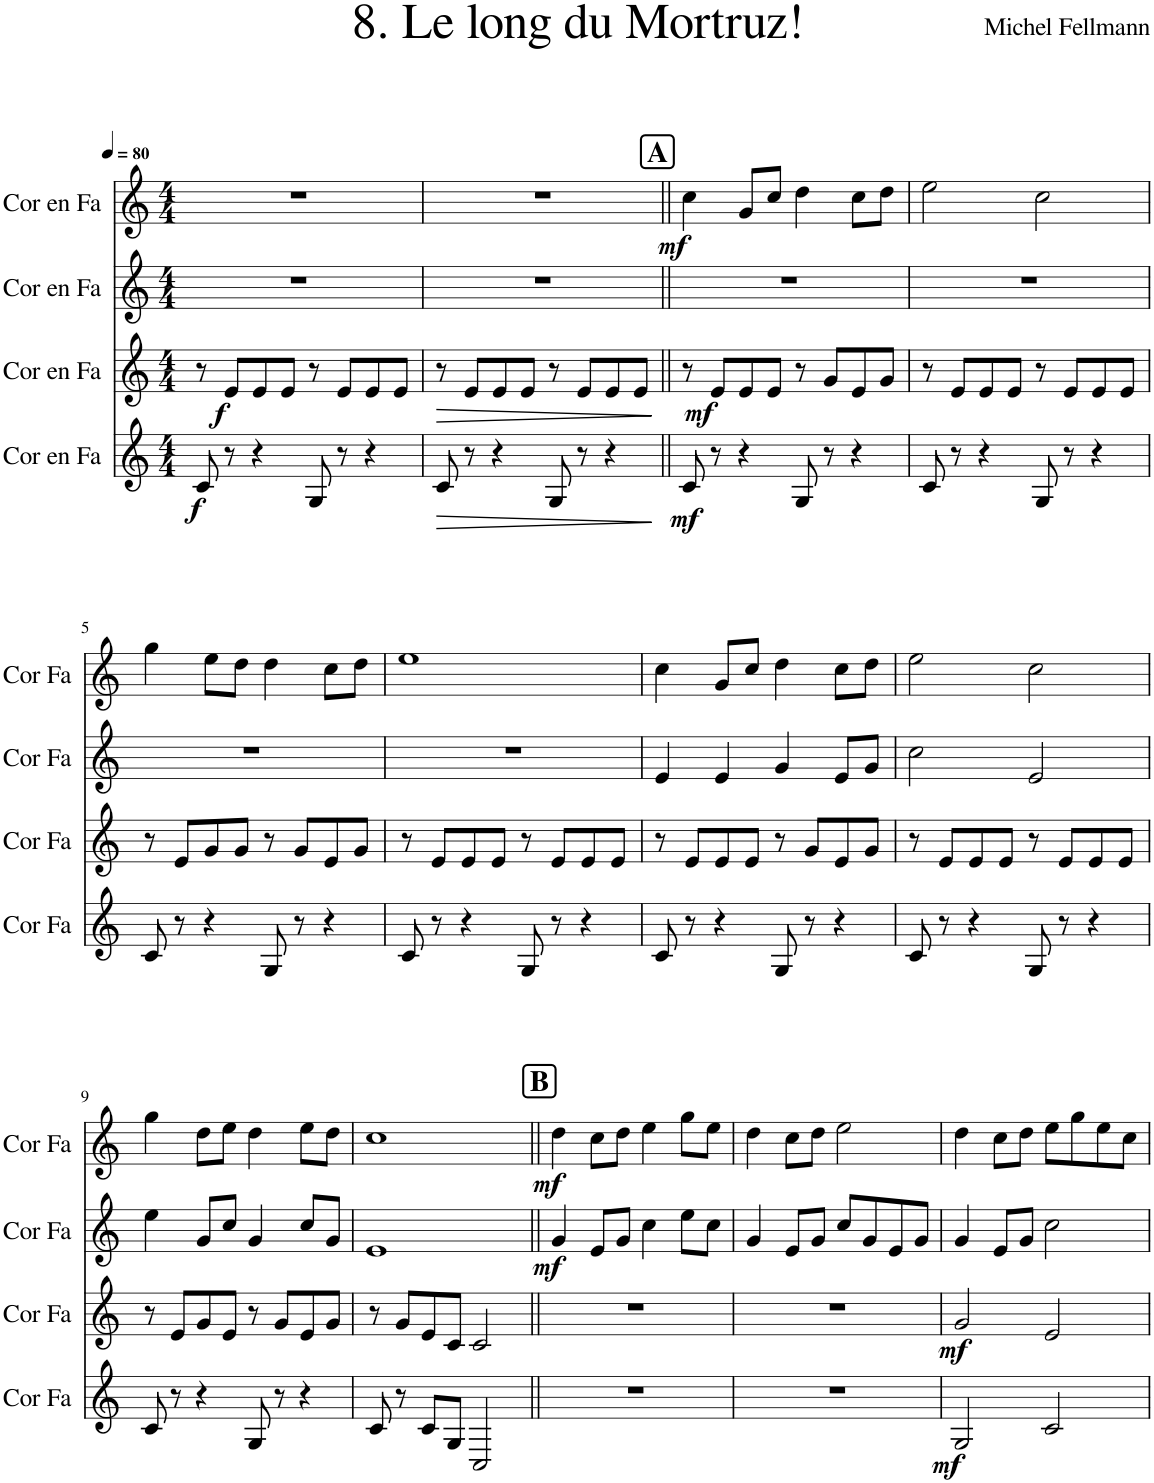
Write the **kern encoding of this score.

**kern	**dynam	**kern	**dynam	**kern	**dynam	**kern	**dynam
*part4	*part4	*part3	*part3	*part2	*part2	*part1	*part1
*staff4	*staff4	*staff3	*staff3	*staff2	*staff2	*staff1	*staff1
*I"Cor en Fa	*	*I"Cor en Fa	*	*I"Cor en Fa	*	*I"Cor en Fa	*
*I'Cor Fa	*	*I'Cor Fa	*	*I'Cor Fa	*	*I'Cor Fa	*
*clefG2	*	*clefG2	*	*clefG2	*	*clefG2	*
*Trd4c7	*	*Trd4c7	*	*Trd4c7	*	*Trd4c7	*
*k[]	*	*k[]	*	*k[]	*	*k[]	*
*M4/4	*	*M4/4	*	*M4/4	*	*M4/4	*
*MM80	*	*MM80	*	*MM80	*	*MM80	*
=1	=1	=1	=1	=1	=1	=1	=1
!	!LO:DY:b	!	!	!	!	!	!
8c/	f	8r	.	1r	.	1r	.
!	!	!	!LO:DY:b	!	!	!	!
8r	.	8e/L	f	.	.	.	.
4r	.	8e/	.	.	.	.	.
.	.	8e/J	.	.	.	.	.
8G/	.	8r	.	.	.	.	.
8r	.	8e/L	.	.	.	.	.
4r	.	8e/	.	.	.	.	.
.	.	8e/J	.	.	.	.	.
=2	=2	=2	=2	=2	=2	=2	=2
!	!LO:HP:b	!	!LO:HP:b	!	!	!	!
8c/	>	8r	>	1r	.	1r	.
8r	.	8e/L	.	.	.	.	.
4r	.	8e/	.	.	.	.	.
.	.	8e/J	.	.	.	.	.
8G/	.	8r	.	.	.	.	.
8r	.	8e/L	.	.	.	.	.
4r	.	8e/	.	.	.	.	.
.	.	8e/J	.	.	.	.	.
.	]	.	]	.	.	.	.
!!LO:REH:place=s1:a:B:cj:fs=14:t=A
=3||	=3||	=3||	=3||	=3||	=3||	=3||	=3||
!	!LO:DY:b	!	!LO:DY:b	!	!	!	!LO:DY:b
8c/	mf	8r	mf	1r	.	4cc\	mf
8r	.	8e/L	.	.	.	.	.
4r	.	8e/	.	.	.	8g/L	.
.	.	8e/J	.	.	.	8cc/J	.
8G/	.	8r	.	.	.	4dd\	.
8r	.	8g/L	.	.	.	.	.
4r	.	8e/	.	.	.	8cc\L	.
.	.	8g/J	.	.	.	8dd\J	.
=4	=4	=4	=4	=4	=4	=4	=4
8c/	.	8r	.	1r	.	2ee\	.
8r	.	8e/L	.	.	.	.	.
4r	.	8e/	.	.	.	.	.
.	.	8e/J	.	.	.	.	.
8G/	.	8r	.	.	.	2cc\	.
8r	.	8e/L	.	.	.	.	.
4r	.	8e/	.	.	.	.	.
.	.	8e/J	.	.	.	.	.
!!LO:LB:g=z
=5	=5	=5	=5	=5	=5	=5	=5
8c/	.	8r	.	1r	.	4gg\	.
8r	.	8e/L	.	.	.	.	.
4r	.	8g/	.	.	.	8ee\L	.
.	.	8g/J	.	.	.	8dd\J	.
8G/	.	8r	.	.	.	4dd\	.
8r	.	8g/L	.	.	.	.	.
4r	.	8e/	.	.	.	8cc\L	.
.	.	8g/J	.	.	.	8dd\J	.
=6	=6	=6	=6	=6	=6	=6	=6
8c/	.	8r	.	1r	.	1ee	.
8r	.	8e/L	.	.	.	.	.
4r	.	8e/	.	.	.	.	.
.	.	8e/J	.	.	.	.	.
8G/	.	8r	.	.	.	.	.
8r	.	8e/L	.	.	.	.	.
4r	.	8e/	.	.	.	.	.
.	.	8e/J	.	.	.	.	.
=7	=7	=7	=7	=7	=7	=7	=7
8c/	.	8r	.	4e/	.	4cc\	.
8r	.	8e/L	.	.	.	.	.
4r	.	8e/	.	4e/	.	8g/L	.
.	.	8e/J	.	.	.	8cc/J	.
8G/	.	8r	.	4g/	.	4dd\	.
8r	.	8g/L	.	.	.	.	.
4r	.	8e/	.	8e/L	.	8cc\L	.
.	.	8g/J	.	8g/J	.	8dd\J	.
=8	=8	=8	=8	=8	=8	=8	=8
8c/	.	8r	.	2cc\	.	2ee\	.
8r	.	8e/L	.	.	.	.	.
4r	.	8e/	.	.	.	.	.
.	.	8e/J	.	.	.	.	.
8G/	.	8r	.	2e/	.	2cc\	.
8r	.	8e/L	.	.	.	.	.
4r	.	8e/	.	.	.	.	.
.	.	8e/J	.	.	.	.	.
!!LO:LB:g=z
=9	=9	=9	=9	=9	=9	=9	=9
8c/	.	8r	.	4ee\	.	4gg\	.
8r	.	8e/L	.	.	.	.	.
4r	.	8g/	.	8g/L	.	8dd\L	.
.	.	8e/J	.	8cc/J	.	8ee\J	.
8G/	.	8r	.	4g/	.	4dd\	.
8r	.	8g/L	.	.	.	.	.
4r	.	8e/	.	8cc/L	.	8ee\L	.
.	.	8g/J	.	8g/J	.	8dd\J	.
=10	=10	=10	=10	=10	=10	=10	=10
8c/	.	8r	.	1e	.	1cc	.
8r	.	8g/L	.	.	.	.	.
8c/L	.	8e/	.	.	.	.	.
8G/J	.	8c/J	.	.	.	.	.
2C/	.	2c/	.	.	.	.	.
!!LO:REH:place=s1:a:B:cj:fs=14:t=B
=11||	=11||	=11||	=11||	=11||	=11||	=11||	=11||
!	!	!	!	!	!LO:DY:b	!	!LO:DY:b
1r	.	1r	.	4g/	mf	4dd\	mf
.	.	.	.	8e/L	.	8cc\L	.
.	.	.	.	8g/J	.	8dd\J	.
.	.	.	.	4cc\	.	4ee\	.
.	.	.	.	8ee\L	.	8gg\L	.
.	.	.	.	8cc\J	.	8ee\J	.
=12	=12	=12	=12	=12	=12	=12	=12
1r	.	1r	.	4g/	.	4dd\	.
.	.	.	.	8e/L	.	8cc\L	.
.	.	.	.	8g/J	.	8dd\J	.
.	.	.	.	8cc/L	.	2ee\	.
.	.	.	.	8g/	.	.	.
.	.	.	.	8e/	.	.	.
.	.	.	.	8g/J	.	.	.
=13	=13	=13	=13	=13	=13	=13	=13
!	!LO:DY:b	!	!LO:DY:b	!	!	!	!
2G/	mf	2g/	mf	4g/	.	4dd\	.
.	.	.	.	8e/L	.	8cc\L	.
.	.	.	.	8g/J	.	8dd\J	.
2c/	.	2e/	.	2cc\	.	8ee\L	.
.	.	.	.	.	.	8gg\	.
.	.	.	.	.	.	8ee\	.
.	.	.	.	.	.	8cc\J	.
=	=	=	=	=	=	=	=
*-	*-	*-	*-	*-	*-	*-	*-
